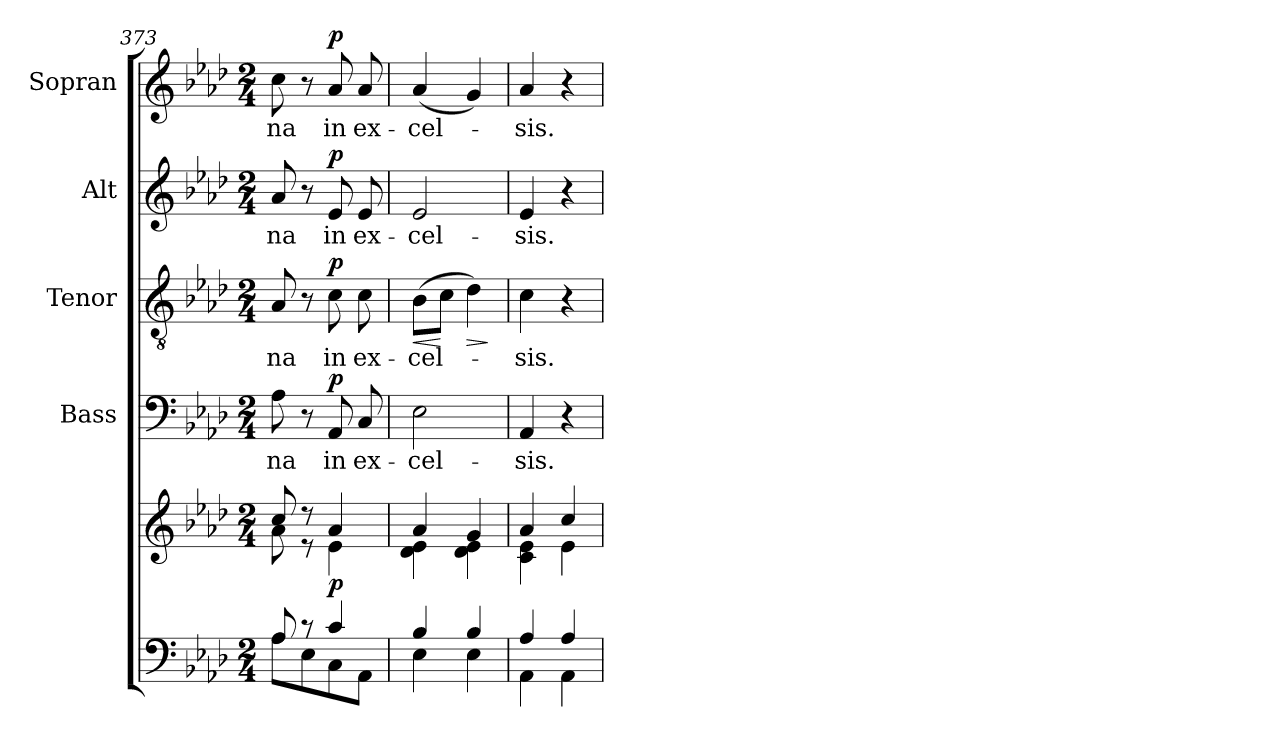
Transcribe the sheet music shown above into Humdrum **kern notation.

**kern	**kern	**dynam	**kern	**text	**dynam	**kern	**text	**dynam	**kern	**text	**dynam	**kern	**text	**dynam
*part5	*part5	*part5	*part4	*part4	*part4	*part3	*part3	*part3	*part2	*part2	*part2	*part1	*part1	*part1
*staff6	*staff5	*staff5/6	*staff4	*staff4	*staff4	*staff3	*staff3	*staff3	*staff2	*staff2	*staff2	*staff1	*staff1	*staff1
*	*	*	*I"Bass	*	*	*I"Tenor	*	*	*I"Alt	*	*	*I"Sopran	*	*
*	*	*	*I'B.	*	*	*I'T.	*	*	*I'A.	*	*	*I'S.	*	*
*clefF4	*clefG2	*	*clefF4	*	*	*clefGv2	*	*	*clefG2	*	*	*clefG2	*	*
*k[b-e-a-d-]	*k[b-e-a-d-]	*	*k[b-e-a-d-]	*	*	*k[b-e-a-d-]	*	*	*k[b-e-a-d-]	*	*	*k[b-e-a-d-]	*	*
*A-:	*A-:	*	*A-:	*	*	*A-:	*	*	*A-:	*	*	*A-:	*	*
*M2/4	*M2/4	*	*M2/4	*	*	*M2/4	*	*	*M2/4	*	*	*M2/4	*	*
=373	=373	=373	=373	=373	=373	=373	=373	=373	=373	=373	=373	=373	=373	=373
*^	*^	*	*	*	*	*	*	*	*	*	*	*	*	*
!	!	!	!	!	!	!LO:LY:b	!	!	!LO:LY:b	!	!	!LO:LY:b	!	!	!LO:LY:b	!
8A-/	8A-\L	8cc/	8a-\	.	8A-\	-na	.	8A-/	-na	.	8a-/	-na	.	8cc\	-na	.
8rc	8E-\	8r	8r	.	8r	.	.	8r	.	.	8r	.	.	8r	.	.
!	!	!	!	!LO:DY:b	!	!LO:LY:b	!LO:DY:a	!	!LO:LY:b	!LO:DY:a	!	!LO:LY:b	!LO:DY:a	!	!LO:LY:b	!LO:DY:a
4c/	8C\	4a-/	4e-\	p	8AA-/	in	p	8c\	in	p	8e-/	in	p	8a-/	in	p
!	!	!	!	!	!	!LO:LY:b	!	!	!LO:LY:b	!	!	!LO:LY:b	!	!	!LO:LY:b	!
.	8AA-\J	.	.	.	8C/	ex-	.	8c\	ex-	.	8e-/	ex-	.	8a-/	ex-	.
=374	=374	=374	=374	=374	=374	=374	=374	=374	=374	=374	=374	=374	=374	=374	=374	=374
!	!	!	!	!	!	!LO:LY:b	!	!	!LO:LY:b	!LO:HP:b	!	!LO:LY:b	!	!	!LO:LY:b	!
4B-/	4E-\	4a-/	4d-\ 4e-\	.	2E-\	-cel-	.	(>8B-\L	-cel-	<	2e-/	-cel-	.	(<4a-/	-cel-	.
.	.	.	.	.	.	.	.	8c\J	.	[	.	.	.	.	.	.
!	!	!	!	!	!	!	!	!	!	!LO:HP:b	!	!	!	!	!	!
4B-/	4E-\	4g/	4d-\ 4e-\	.	.	.	.	4d-\)	.	>	.	.	.	4g/)	.	.
*v	*v	*	*	*	*	*	*	*	*	*	*	*	*	*	*	*
*	*v	*v	*	*	*	*	*	*	*	*	*	*	*	*	*
.	.	.	.	.	.	.	.	]	.	.	.	.	.	.
=375	=375	=375	=375	=375	=375	=375	=375	=375	=375	=375	=375	=375	=375	=375
*^	*^	*	*	*	*	*	*	*	*	*	*	*	*	*
!	!	!	!	!	!	!LO:LY:b	!	!	!LO:LY:b	!	!	!LO:LY:b	!	!	!LO:LY:b	!
4A-/	4AA-\	4a-/	4c\ 4e-\	.	4AA-/	-sis.	.	4c\	-sis.	.	4e-/	-sis.	.	4a-/	-sis.	.
4A-/	4AA-\	4cc/	4e-\	.	4r	.	.	4r	.	.	4r	.	.	4r	.	.
*v	*v	*	*	*	*	*	*	*	*	*	*	*	*	*	*	*
*	*v	*v	*	*	*	*	*	*	*	*	*	*	*	*	*
=	=	=	=	=	=	=	=	=	=	=	=	=	=	=
*-	*-	*-	*-	*-	*-	*-	*-	*-	*-	*-	*-	*-	*-	*-
